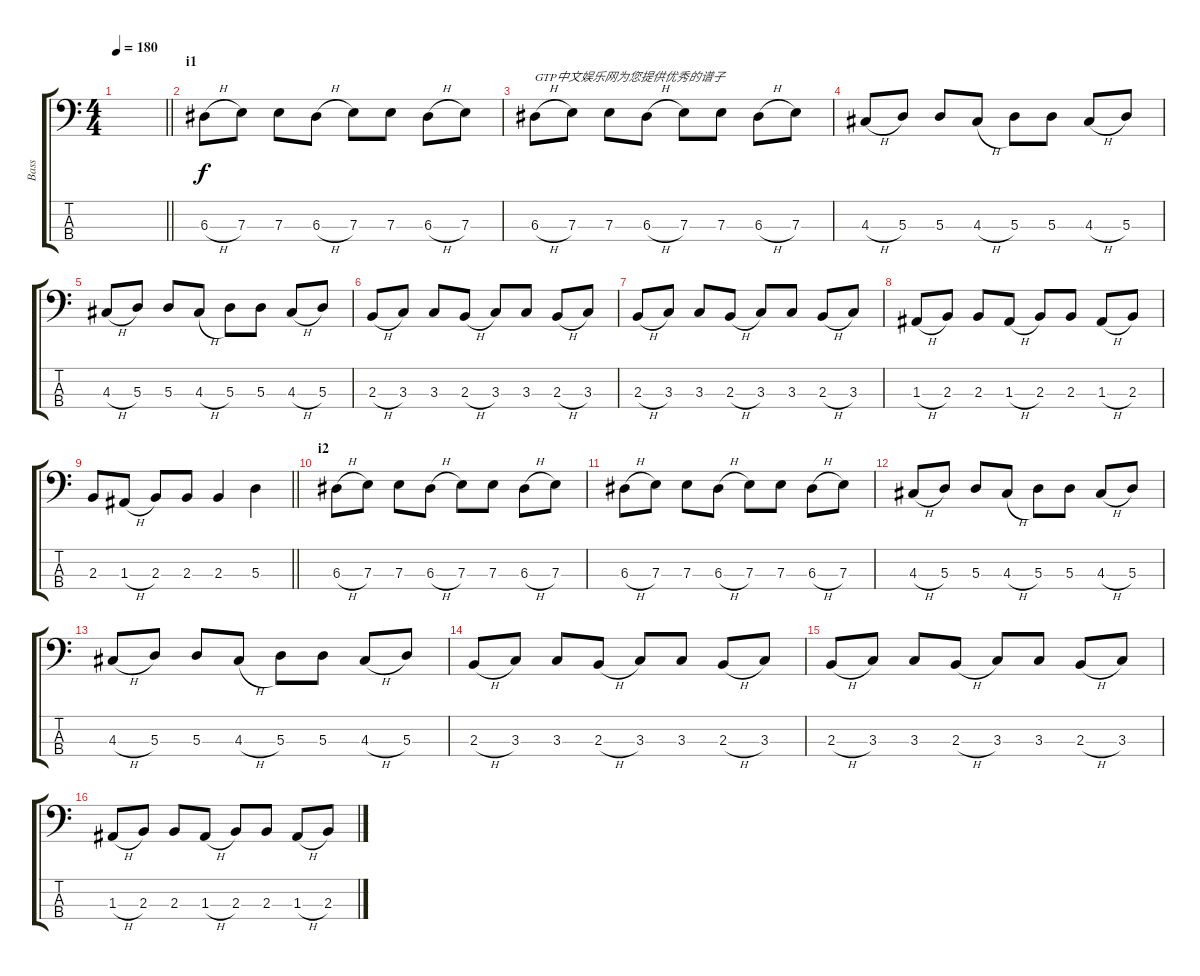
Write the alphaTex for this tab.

\track ("Bass" "Bass") {instrument electricbassfinger}
\staff {score tabs}
\tuning (G2 D2 A1 E1) {hide}
\ts (4 4)
\tempo 180
\clef f4
\barLineRight lightlight
\ks c
|
\section ("" "i1")
6.3{h}.8 7.3.8 7.3.8 6.3{h}.8 7.3.8 7.3.8 6.3{h}.8 7.3.8 |
6.3{h}.8{txt "GTP中文娱乐网为您提供优秀的谱子"} 7.3.8 7.3.8 6.3{h}.8 7.3.8 7.3.8 6.3{h}.8 7.3.8 |
4.3{h}.8 5.3.8 5.3.8 4.3{h}.8 5.3.8 5.3.8 4.3{h}.8 5.3.8 |
4.3{h}.8 5.3.8 5.3.8 4.3{h}.8 5.3.8 5.3.8 4.3{h}.8 5.3.8 |
2.3{h}.8 3.3.8 3.3.8 2.3{h}.8 3.3.8 3.3.8 2.3{h}.8 3.3.8 |
2.3{h}.8 3.3.8 3.3.8 2.3{h}.8 3.3.8 3.3.8 2.3{h}.8 3.3.8 |
1.3{h}.8 2.3.8 2.3.8 1.3{h}.8 2.3.8 2.3.8 1.3{h}.8 2.3.8 |
\barLineRight lightlight
2.3.8 1.3{h}.8 2.3.8 2.3.8 2.3.4 5.3.4 |
\section ("" "i2")
6.3{h}.8 7.3.8 7.3.8 6.3{h}.8 7.3.8 7.3.8 6.3{h}.8 7.3.8 |
6.3{h}.8 7.3.8 7.3.8 6.3{h}.8 7.3.8 7.3.8 6.3{h}.8 7.3.8 |
4.3{h}.8 5.3.8 5.3.8 4.3{h}.8 5.3.8 5.3.8 4.3{h}.8 5.3.8 |
4.3{h}.8 5.3.8 5.3.8 4.3{h}.8 5.3.8 5.3.8 4.3{h}.8 5.3.8 |
2.3{h}.8 3.3.8 3.3.8 2.3{h}.8 3.3.8 3.3.8 2.3{h}.8 3.3.8 |
2.3{h}.8 3.3.8 3.3.8 2.3{h}.8 3.3.8 3.3.8 2.3{h}.8 3.3.8 |
1.3{h}.8 2.3.8 2.3.8 1.3{h}.8 2.3.8 2.3.8 1.3{h}.8 2.3.8
